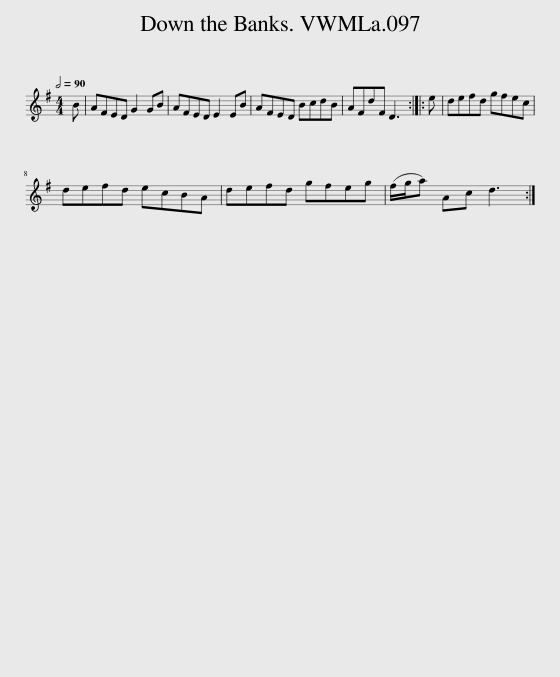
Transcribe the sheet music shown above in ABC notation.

X:1
L:1/8
Q:1/2=90
M:4/4
I:linebreak $
K:G
V:1 treble
V:1
 B | AFED G2 GB | AFED E2 EB | AFED BcdB | AFdF D3 :: %5
 e | defd gfec |$ defd ecBA | defd gfeg | (f/g/a) Ac d3 :| %10
